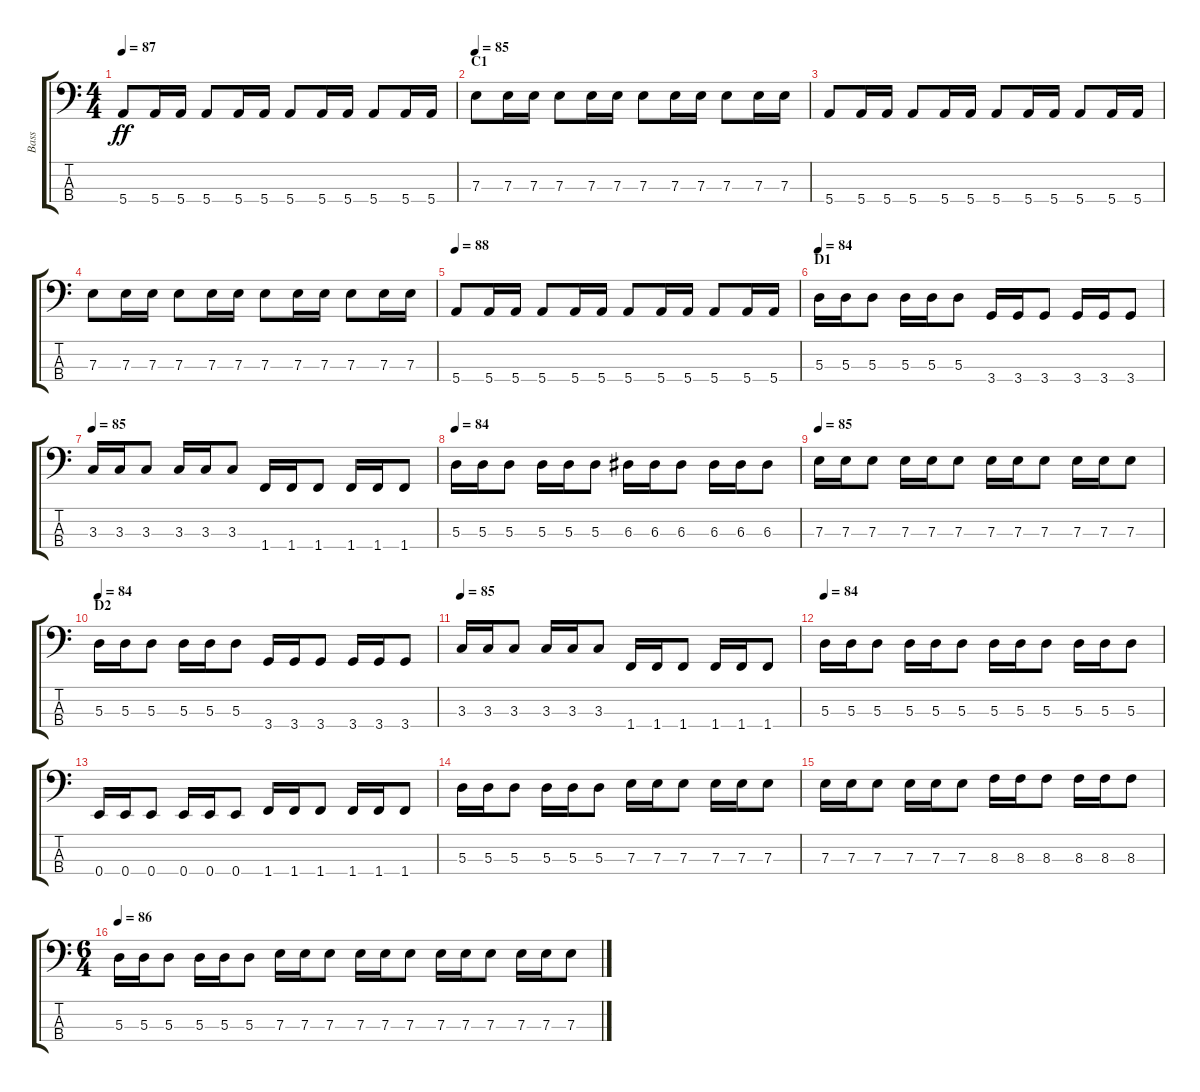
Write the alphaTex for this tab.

\track ("Bass" "Bass") {instrument electricbassfinger}
\staff {score tabs}
\tuning (G2 D2 A1 E1) {hide}
\ts (4 4)
\tempo 87
\clef f4
\ks c
5.4.8{dy ff} 5.4.16 5.4.16 5.4.8 5.4.16 5.4.16 5.4.8 5.4.16 5.4.16 5.4.8 5.4.16 5.4.16 |
\section ("" "C1")
\tempo 85
7.3.8 7.3.16 7.3.16 7.3.8 7.3.16 7.3.16 7.3.8 7.3.16 7.3.16 7.3.8 7.3.16 7.3.16 |
5.4.8 5.4.16 5.4.16 5.4.8 5.4.16 5.4.16 5.4.8 5.4.16 5.4.16 5.4.8 5.4.16 5.4.16 |
7.3.8 7.3.16 7.3.16 7.3.8 7.3.16 7.3.16 7.3.8 7.3.16 7.3.16 7.3.8 7.3.16 7.3.16 |
\tempo 88
5.4.8 5.4.16 5.4.16 5.4.8 5.4.16 5.4.16 5.4.8 5.4.16 5.4.16 5.4.8 5.4.16 5.4.16 |
\section ("" "D1")
\tempo 84
5.3.16 5.3.16 5.3.8 5.3.16 5.3.16 5.3.8 3.4.16 3.4.16 3.4.8 3.4.16 3.4.16 3.4.8 |
\tempo 85
3.3.16 3.3.16 3.3.8 3.3.16 3.3.16 3.3.8 1.4.16 1.4.16 1.4.8 1.4.16 1.4.16 1.4.8 |
\tempo 84
5.3.16 5.3.16 5.3.8 5.3.16 5.3.16 5.3.8 6.3.16 6.3.16 6.3.8 6.3.16 6.3.16 6.3.8 |
\tempo 85
7.3.16 7.3.16 7.3.8 7.3.16 7.3.16 7.3.8 7.3.16 7.3.16 7.3.8 7.3.16 7.3.16 7.3.8 |
\section ("" "D2")
\tempo 84
5.3.16 5.3.16 5.3.8 5.3.16 5.3.16 5.3.8 3.4.16 3.4.16 3.4.8 3.4.16 3.4.16 3.4.8 |
\tempo 85
3.3.16 3.3.16 3.3.8 3.3.16 3.3.16 3.3.8 1.4.16 1.4.16 1.4.8 1.4.16 1.4.16 1.4.8 |
\tempo 84
5.3.16 5.3.16 5.3.8 5.3.16 5.3.16 5.3.8 5.3.16 5.3.16 5.3.8 5.3.16 5.3.16 5.3.8 |
0.4.16 0.4.16 0.4.8 0.4.16 0.4.16 0.4.8 1.4.16 1.4.16 1.4.8 1.4.16 1.4.16 1.4.8 |
5.3.16 5.3.16 5.3.8 5.3.16 5.3.16 5.3.8 7.3.16 7.3.16 7.3.8 7.3.16 7.3.16 7.3.8 |
7.3.16 7.3.16 7.3.8 7.3.16 7.3.16 7.3.8 8.3.16 8.3.16 8.3.8 8.3.16 8.3.16 8.3.8 |
\ts (6 4)
\tempo 86
5.3.16 5.3.16 5.3.8 5.3.16 5.3.16 5.3.8 7.3.16 7.3.16 7.3.8 7.3.16 7.3.16 7.3.8 7.3.16 7.3.16 7.3.8 7.3.16 7.3.16 7.3.8
